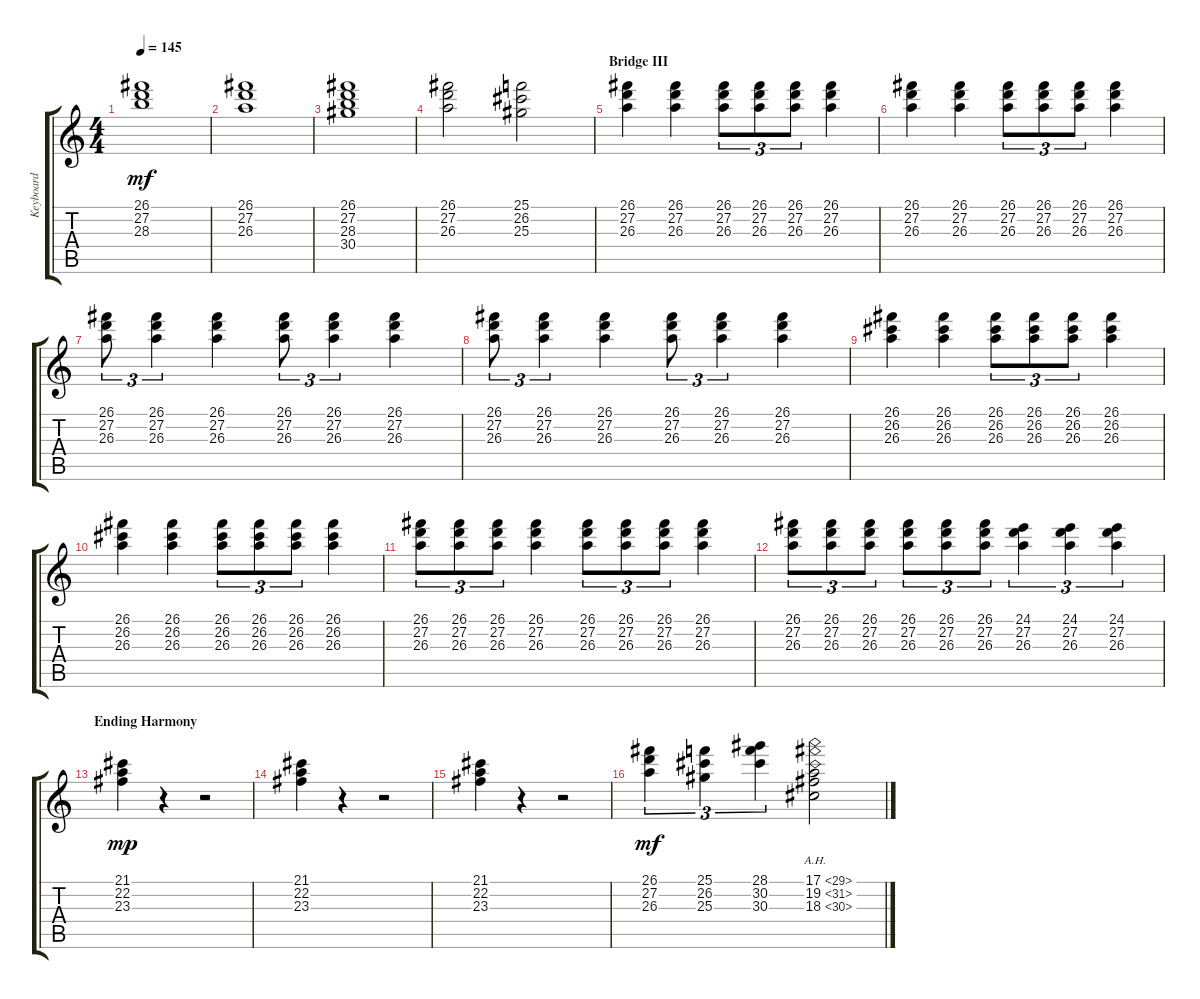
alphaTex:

\track ("Keyboard" "Keyboard") {instrument drawbarorgan}
\staff {score tabs}
\tuning (E4 B3 G3 D3 A2 E2) {hide}
\ts (4 4)
\tempo 145
\clef g2
\ks c
(26.1 27.2 28.3).1{dy mf} |
(26.1 27.2 26.3).1 |
(26.1 27.2 28.3 30.4).1 |
(26.1 27.2 26.3).2 (25.1 26.2 25.3).2 |
\section ("" "Bridge III")
(26.1 27.2 26.3).4 (26.1 27.2 26.3).4 (26.1 27.2 26.3).8{tu (3 2)} (26.1 27.2 26.3).8{tu (3 2)} (26.1 27.2 26.3).8{tu (3 2)} (26.1 27.2 26.3).4 |
(26.1 27.2 26.3).4 (26.1 27.2 26.3).4 (26.1 27.2 26.3).8{tu (3 2)} (26.1 27.2 26.3).8{tu (3 2)} (26.1 27.2 26.3).8{tu (3 2)} (26.1 27.2 26.3).4 |
(26.1 27.2 26.3).8{tu (3 2)} (26.1 27.2 26.3).4{tu (3 2)} (26.1 27.2 26.3).4 (26.1 27.2 26.3).8{tu (3 2)} (26.1 27.2 26.3).4{tu (3 2)} (26.1 27.2 26.3).4 |
(26.1 27.2 26.3).8{tu (3 2)} (26.1 27.2 26.3).4{tu (3 2)} (26.1 27.2 26.3).4 (26.1 27.2 26.3).8{tu (3 2)} (26.1 27.2 26.3).4{tu (3 2)} (26.1 27.2 26.3).4 |
(26.1 26.2 26.3).4 (26.1 26.2 26.3).4 (26.1 26.2 26.3).8{tu (3 2)} (26.1 26.2 26.3).8{tu (3 2)} (26.1 26.2 26.3).8{tu (3 2)} (26.1 26.2 26.3).4 |
(26.1 26.2 26.3).4 (26.1 26.2 26.3).4 (26.1 26.2 26.3).8{tu (3 2)} (26.1 26.2 26.3).8{tu (3 2)} (26.1 26.2 26.3).8{tu (3 2)} (26.1 26.2 26.3).4 |
(26.1 27.2 26.3).8{tu (3 2)} (26.1 27.2 26.3).8{tu (3 2)} (26.1 27.2 26.3).8{tu (3 2)} (26.1 27.2 26.3).4 (26.1 27.2 26.3).8{tu (3 2)} (26.1 27.2 26.3).8{tu (3 2)} (26.1 27.2 26.3).8{tu (3 2)} (26.1 27.2 26.3).4 |
(26.1 27.2 26.3).8{tu (3 2)} (26.1 27.2 26.3).8{tu (3 2)} (26.1 27.2 26.3).8{tu (3 2)} (26.1 27.2 26.3).8{tu (3 2)} (26.1 27.2 26.3).8{tu (3 2)} (26.1 27.2 26.3).8{tu (3 2)} (24.1 27.2 26.3).4{tu (3 2)} (24.1 27.2 26.3).4{tu (3 2)} (24.1 27.2 26.3).4{tu (3 2)} |
\section ("" "Ending Harmony")
(21.1 22.2 23.3).4{dy mp} r.4 r.2 |
(21.1 22.2 23.3).4 r.4 r.2 |
(21.1 22.2 23.3).4 r.4 r.2 |
(26.1 27.2 26.3).4{tu (3 2) dy mf} (25.1 26.2 25.3).4{tu (3 2)} (28.1 30.2 30.3).4{tu (3 2)} (17.1{ah 12} 19.2{ah 12} 18.3{ah 12}).2
